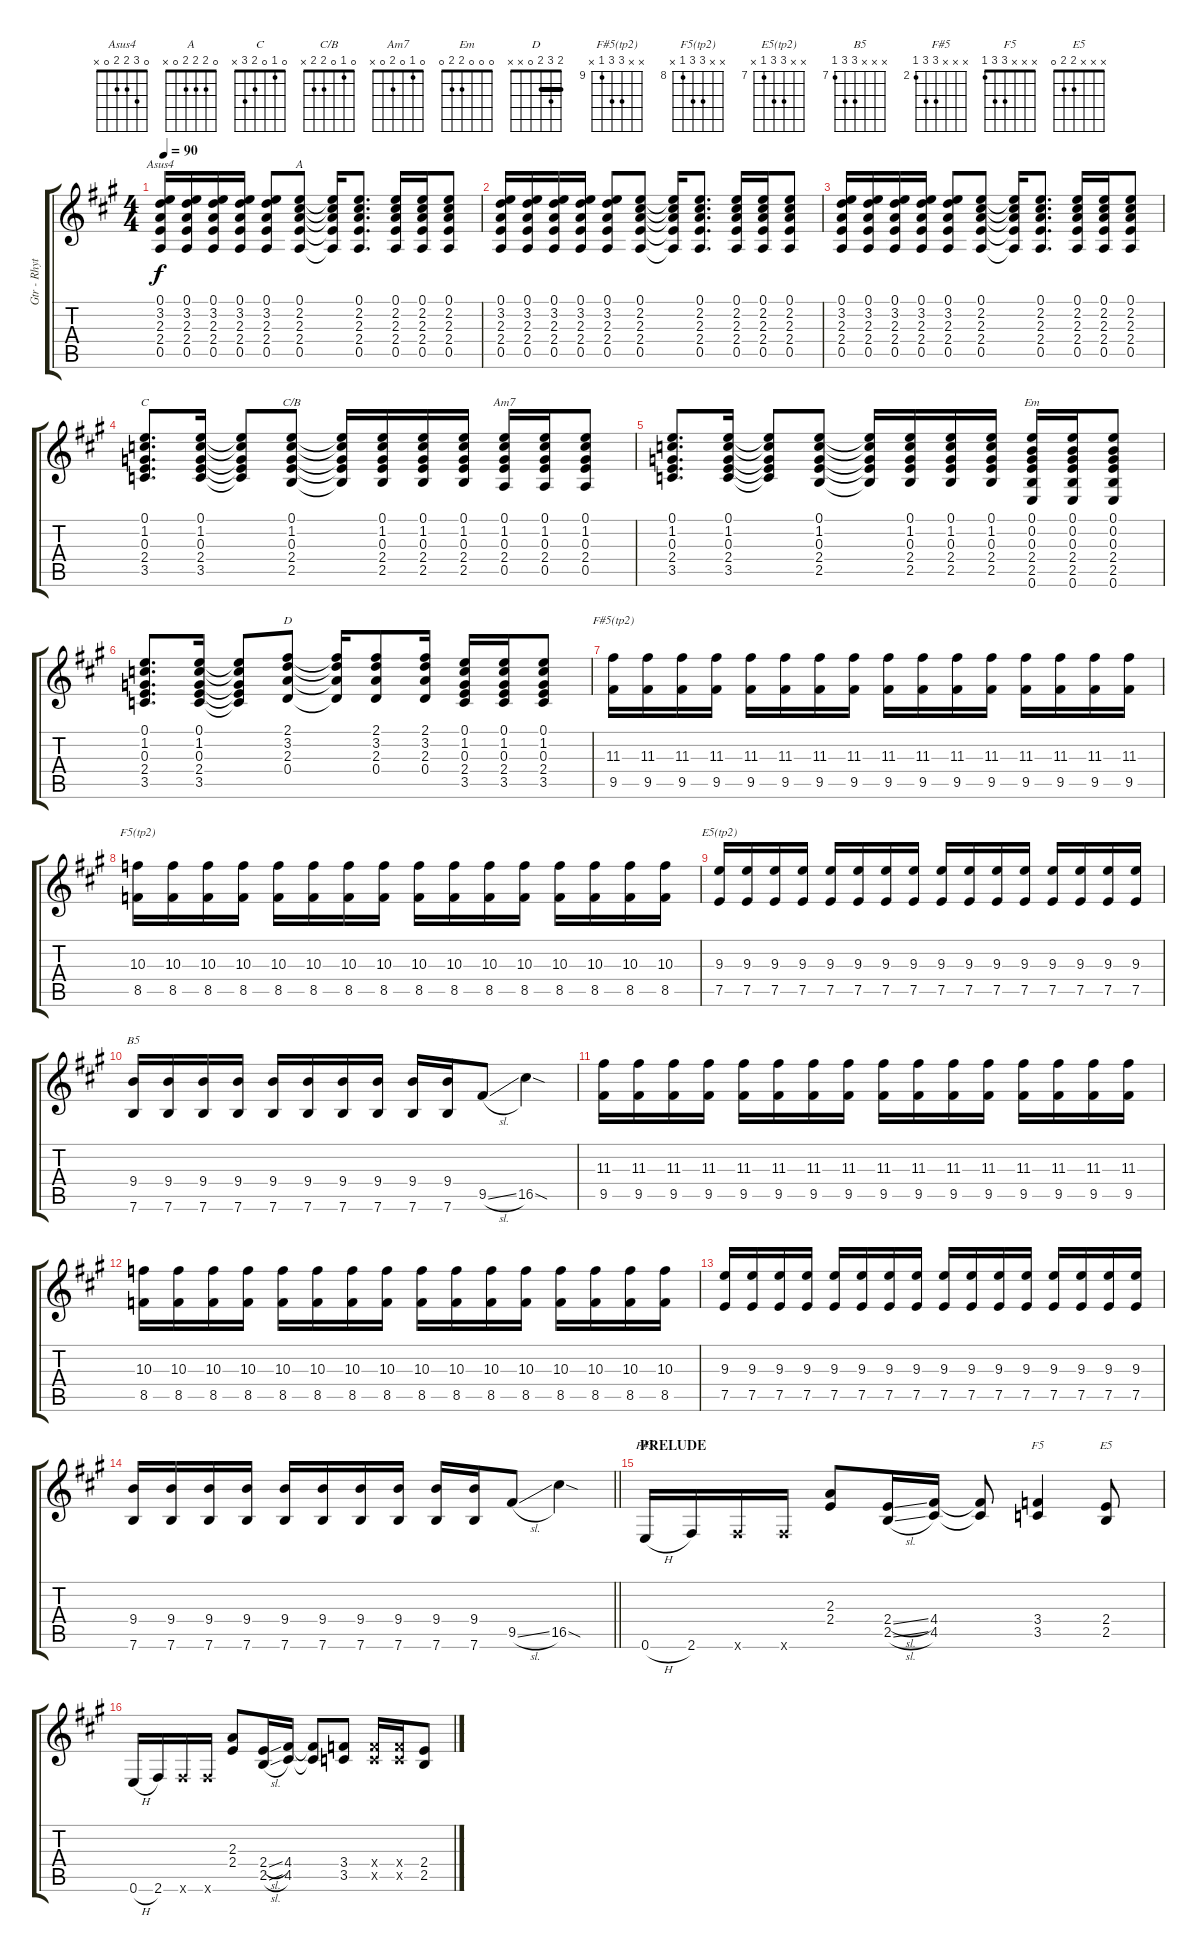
\track ("Gtr - Rhythm 1" "Gtr - Rhyt") {instrument overdrivenguitar}
\staff {score tabs}
\tuning (E4 B3 G3 D3 A2 E2) {hide}
\chord ("Asus4" 0 3 2 2 0 x)
\chord ("A" 0 2 2 2 0 x)
\chord ("C" 0 1 0 2 3 x)
\chord ("C/B" 0 1 0 2 2 x)
\chord ("Am7" 0 1 0 2 0 x)
\chord ("Em" 0 0 0 2 2 0)
\chord ("D" 2 3 2 0 x x) {barre 2}
\chord ("F#5(tp2)" x x 11 11 9 x) {firstfret 9}
\chord ("F5(tp2)" x x 10 10 8 x) {firstfret 8}
\chord ("E5(tp2)" x x 9 9 7 x) {firstfret 7}
\chord ("B5" x x x 9 9 7) {firstfret 7}
\chord ("F#5" x x x 4 4 2) {firstfret 2}
\chord ("F5" x x x 3 3 1)
\chord ("E5" x x x 2 2 0)
\ts (4 4)
\tempo 90
\clef g2
\ks f#minor
(0.1 3.2 2.3 2.4 0.5).16{ch "Asus4" dy f} (0.1 3.2 2.3 2.4 0.5).16 (0.1 3.2 2.3 2.4 0.5).16 (0.1 3.2 2.3 2.4 0.5).16 (0.1 3.2 2.3 2.4 0.5).8 (0.1 2.2 2.3 2.4 0.5).8{ch "A"} (0.1{t} 2.2{t} 2.3{t} 2.4{t} 0.5{t}).16 (0.1 2.2 2.3 2.4 0.5).8{d} (0.1 2.2 2.3 2.4 0.5).16 (0.1 2.2 2.3 2.4 0.5).16 (0.1 2.2 2.3 2.4 0.5).8 |
(0.1 3.2 2.3 2.4 0.5).16 (0.1 3.2 2.3 2.4 0.5).16 (0.1 3.2 2.3 2.4 0.5).16 (0.1 3.2 2.3 2.4 0.5).16 (0.1 3.2 2.3 2.4 0.5).8 (0.1 2.2 2.3 2.4 0.5).8 (0.1{t} 2.2{t} 2.3{t} 2.4{t} 0.5{t}).16 (0.1 2.2 2.3 2.4 0.5).8{d} (0.1 2.2 2.3 2.4 0.5).16 (0.1 2.2 2.3 2.4 0.5).16 (0.1 2.2 2.3 2.4 0.5).8 |
(0.1 3.2 2.3 2.4 0.5).16 (0.1 3.2 2.3 2.4 0.5).16 (0.1 3.2 2.3 2.4 0.5).16 (0.1 3.2 2.3 2.4 0.5).16 (0.1 3.2 2.3 2.4 0.5).8 (0.1 2.2 2.3 2.4 0.5).8 (0.1{t} 2.2{t} 2.3{t} 2.4{t} 0.5{t}).16 (0.1 2.2 2.3 2.4 0.5).8{d} (0.1 2.2 2.3 2.4 0.5).16 (0.1 2.2 2.3 2.4 0.5).16 (0.1 2.2 2.3 2.4 0.5).8 |
(0.1 1.2 0.3 2.4 3.5).8{d ch "C"} (0.1 1.2 0.3 2.4 3.5).16 (0.1{t} 1.2{t} 0.3{t} 2.4{t} 3.5{t}).8 (0.1 1.2 0.3 2.4 2.5).8{ch "C/B"} (0.1{t} 1.2{t} 0.3{t} 2.4{t} 2.5{t}).16 (0.1 1.2 0.3 2.4 2.5).16 (0.1 1.2 0.3 2.4 2.5).16 (0.1 1.2 0.3 2.4 2.5).16 (0.1 1.2 0.3 2.4 0.5).16{ch "Am7"} (0.1 1.2 0.3 2.4 0.5).16 (0.1 1.2 0.3 2.4 0.5).8 |
(0.1 1.2 0.3 2.4 3.5).8{d} (0.1 1.2 0.3 2.4 3.5).16 (0.1{t} 1.2{t} 0.3{t} 2.4{t} 3.5{t}).8 (0.1 1.2 0.3 2.4 2.5).8 (0.1{t} 1.2{t} 0.3{t} 2.4{t} 2.5{t}).16 (0.1 1.2 0.3 2.4 2.5).16 (0.1 1.2 0.3 2.4 2.5).16 (0.1 1.2 0.3 2.4 2.5).16 (0.1 0.2 0.3 2.4 2.5 0.6).16{ch "Em"} (0.1 0.2 0.3 2.4 2.5 0.6).16 (0.1 0.2 0.3 2.4 2.5 0.6).8 |
(0.1 1.2 0.3 2.4 3.5).8{d} (0.1 1.2 0.3 2.4 3.5).16 (0.1{t} 1.2{t} 0.3{t} 2.4{t} 3.5{t}).8 (2.1 3.2 2.3 0.4).8{ch "D"} (2.1{t} 3.2{t} 2.3{t} 0.4{t}).16 (2.1 3.2 2.3 0.4).8 (2.1 3.2 2.3 0.4).16 (0.1 1.2 0.3 2.4 3.5).16 (0.1 1.2 0.3 2.4 3.5).16 (0.1 1.2 0.3 2.4 3.5).8 |
(11.3 9.5).16{ch "F#5(tp2)" instrument overdrivenguitar} (11.3 9.5).16 (11.3 9.5).16 (11.3 9.5).16 (11.3 9.5).16 (11.3 9.5).16 (11.3 9.5).16 (11.3 9.5).16 (11.3 9.5).16 (11.3 9.5).16 (11.3 9.5).16 (11.3 9.5).16 (11.3 9.5).16 (11.3 9.5).16 (11.3 9.5).16 (11.3 9.5).16 |
(10.3 8.5).16{ch "F5(tp2)"} (10.3 8.5).16 (10.3 8.5).16 (10.3 8.5).16 (10.3 8.5).16 (10.3 8.5).16 (10.3 8.5).16 (10.3 8.5).16 (10.3 8.5).16 (10.3 8.5).16 (10.3 8.5).16 (10.3 8.5).16 (10.3 8.5).16 (10.3 8.5).16 (10.3 8.5).16 (10.3 8.5).16 |
(9.3 7.5).16{ch "E5(tp2)"} (9.3 7.5).16 (9.3 7.5).16 (9.3 7.5).16 (9.3 7.5).16 (9.3 7.5).16 (9.3 7.5).16 (9.3 7.5).16 (9.3 7.5).16 (9.3 7.5).16 (9.3 7.5).16 (9.3 7.5).16 (9.3 7.5).16 (9.3 7.5).16 (9.3 7.5).16 (9.3 7.5).16 |
(9.4 7.6).16{ch "B5"} (9.4 7.6).16 (9.4 7.6).16 (9.4 7.6).16 (9.4 7.6).16 (9.4 7.6).16 (9.4 7.6).16 (9.4 7.6).16 (9.4 7.6).16 (9.4 7.6).16 9.5{sl}.8 16.5{sod}.4 |
(11.3 9.5).16 (11.3 9.5).16 (11.3 9.5).16 (11.3 9.5).16 (11.3 9.5).16 (11.3 9.5).16 (11.3 9.5).16 (11.3 9.5).16 (11.3 9.5).16 (11.3 9.5).16 (11.3 9.5).16 (11.3 9.5).16 (11.3 9.5).16 (11.3 9.5).16 (11.3 9.5).16 (11.3 9.5).16 |
(10.3 8.5).16 (10.3 8.5).16 (10.3 8.5).16 (10.3 8.5).16 (10.3 8.5).16 (10.3 8.5).16 (10.3 8.5).16 (10.3 8.5).16 (10.3 8.5).16 (10.3 8.5).16 (10.3 8.5).16 (10.3 8.5).16 (10.3 8.5).16 (10.3 8.5).16 (10.3 8.5).16 (10.3 8.5).16 |
(9.3 7.5).16 (9.3 7.5).16 (9.3 7.5).16 (9.3 7.5).16 (9.3 7.5).16 (9.3 7.5).16 (9.3 7.5).16 (9.3 7.5).16 (9.3 7.5).16 (9.3 7.5).16 (9.3 7.5).16 (9.3 7.5).16 (9.3 7.5).16 (9.3 7.5).16 (9.3 7.5).16 (9.3 7.5).16 |
\barLineRight lightlight
(9.4 7.6).16 (9.4 7.6).16 (9.4 7.6).16 (9.4 7.6).16 (9.4 7.6).16 (9.4 7.6).16 (9.4 7.6).16 (9.4 7.6).16 (9.4 7.6).16 (9.4 7.6).16 9.5{sl}.8 16.5{sod}.4 |
\section ("" "PRELUDE")
0.6{h}.16{ch "F#5"} 2.6.16 2.6{x}.16 2.6{x}.16 (2.3 2.4).8 (2.4{sl} 2.5{sl}).16 (4.4 4.5).16 (4.4{t} 4.5{t}).8 (3.4 3.5).4{ch "F5"} (2.4 2.5).8{ch "E5"} |
0.6{h}.16 2.6.16 2.6{x}.16 2.6{x}.16 (2.3 2.4).8 (2.4{sl} 2.5{sl}).16 (4.4 4.5).16 (4.4{t} 4.5{t}).8 (3.4 3.5).8 (3.4{x} 3.5{x}).16 (3.4{x} 3.5{x}).16 (2.4 2.5).8
